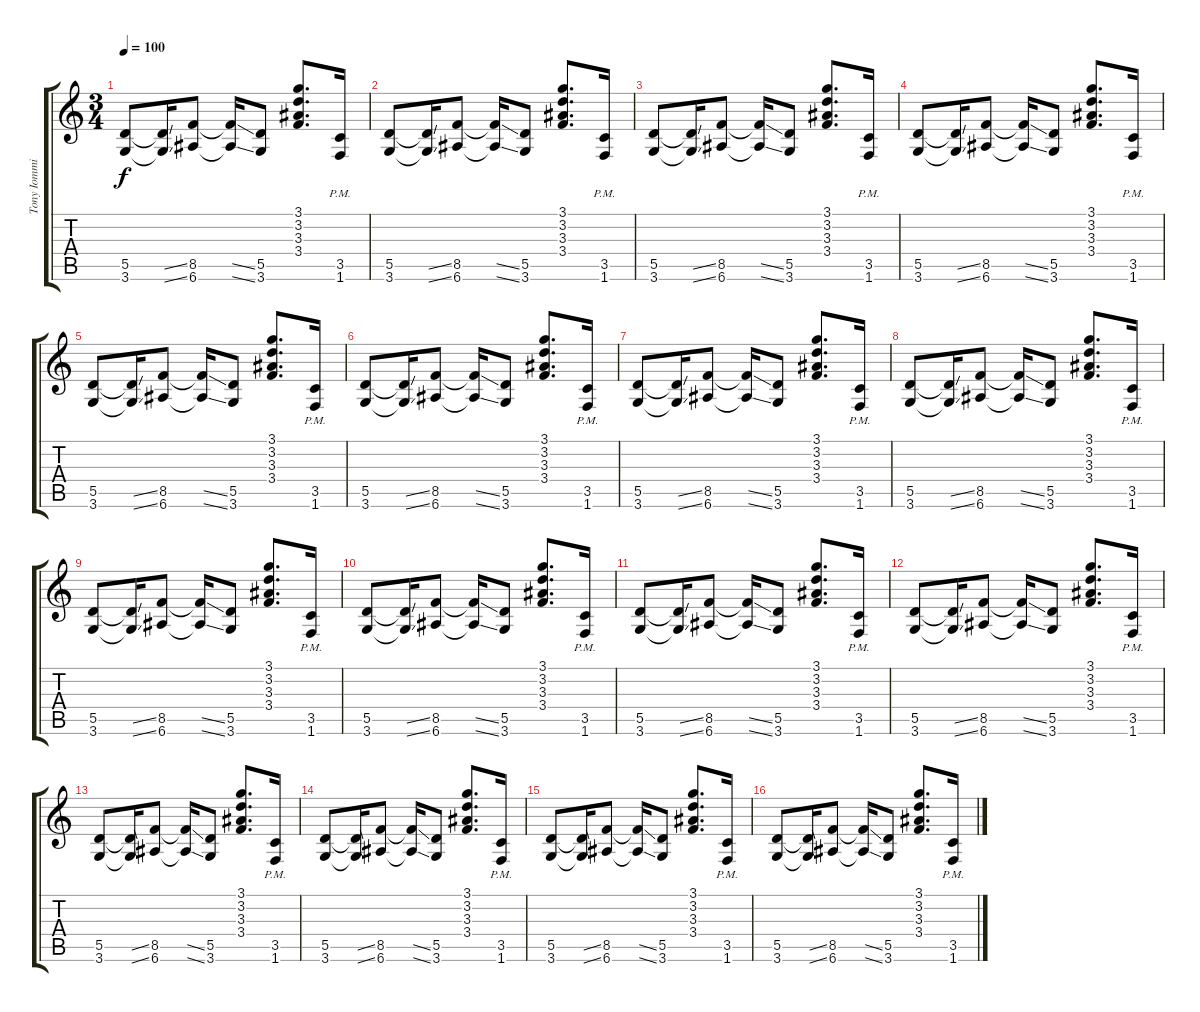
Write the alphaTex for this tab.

\track ("Tony Iommi - Guitar" "Tony Iommi") {instrument overdrivenguitar}
\staff {score tabs}
\tuning (E4 B3 G3 D3 A2 E2) {hide}
\ts (3 4)
\section ("" "")
\tempo 100
\clef g2
\ks c
(5.5 3.6).8{dy f} (5.5{ss t} 3.6{ss t}).16 (8.5 6.6).8 (8.5{ss t} 6.6{ss t}).16 (5.5 3.6).8 (3.1 3.2 3.3 3.4).8{d} (3.5{pm} 1.6{pm}).16 |
(5.5 3.6).8 (5.5{ss t} 3.6{ss t}).16 (8.5 6.6).8 (8.5{ss t} 6.6{ss t}).16 (5.5 3.6).8 (3.1 3.2 3.3 3.4).8{d} (3.5{pm} 1.6{pm}).16 |
(5.5 3.6).8 (5.5{ss t} 3.6{ss t}).16 (8.5 6.6).8 (8.5{ss t} 6.6{ss t}).16 (5.5 3.6).8 (3.1 3.2 3.3 3.4).8{d} (3.5{pm} 1.6{pm}).16 |
(5.5 3.6).8 (5.5{ss t} 3.6{ss t}).16 (8.5 6.6).8 (8.5{ss t} 6.6{ss t}).16 (5.5 3.6).8 (3.1 3.2 3.3 3.4).8{d} (3.5{pm} 1.6{pm}).16 |
(5.5 3.6).8 (5.5{ss t} 3.6{ss t}).16 (8.5 6.6).8 (8.5{ss t} 6.6{ss t}).16 (5.5 3.6).8 (3.1 3.2 3.3 3.4).8{d} (3.5{pm} 1.6{pm}).16 |
(5.5 3.6).8 (5.5{ss t} 3.6{ss t}).16 (8.5 6.6).8 (8.5{ss t} 6.6{ss t}).16 (5.5 3.6).8 (3.1 3.2 3.3 3.4).8{d} (3.5{pm} 1.6{pm}).16 |
(5.5 3.6).8 (5.5{ss t} 3.6{ss t}).16 (8.5 6.6).8 (8.5{ss t} 6.6{ss t}).16 (5.5 3.6).8 (3.1 3.2 3.3 3.4).8{d} (3.5{pm} 1.6{pm}).16 |
(5.5 3.6).8 (5.5{ss t} 3.6{ss t}).16 (8.5 6.6).8 (8.5{ss t} 6.6{ss t}).16 (5.5 3.6).8 (3.1 3.2 3.3 3.4).8{d} (3.5{pm} 1.6{pm}).16 |
(5.5 3.6).8 (5.5{ss t} 3.6{ss t}).16 (8.5 6.6).8 (8.5{ss t} 6.6{ss t}).16 (5.5 3.6).8 (3.1 3.2 3.3 3.4).8{d} (3.5{pm} 1.6{pm}).16 |
(5.5 3.6).8 (5.5{ss t} 3.6{ss t}).16 (8.5 6.6).8 (8.5{ss t} 6.6{ss t}).16 (5.5 3.6).8 (3.1 3.2 3.3 3.4).8{d} (3.5{pm} 1.6{pm}).16 |
(5.5 3.6).8 (5.5{ss t} 3.6{ss t}).16 (8.5 6.6).8 (8.5{ss t} 6.6{ss t}).16 (5.5 3.6).8 (3.1 3.2 3.3 3.4).8{d} (3.5{pm} 1.6{pm}).16 |
(5.5 3.6).8 (5.5{ss t} 3.6{ss t}).16 (8.5 6.6).8 (8.5{ss t} 6.6{ss t}).16 (5.5 3.6).8 (3.1 3.2 3.3 3.4).8{d} (3.5{pm} 1.6{pm}).16 |
(5.5 3.6).8 (5.5{ss t} 3.6{ss t}).16 (8.5 6.6).8 (8.5{ss t} 6.6{ss t}).16 (5.5 3.6).8 (3.1 3.2 3.3 3.4).8{d} (3.5{pm} 1.6{pm}).16 |
(5.5 3.6).8 (5.5{ss t} 3.6{ss t}).16 (8.5 6.6).8 (8.5{ss t} 6.6{ss t}).16 (5.5 3.6).8 (3.1 3.2 3.3 3.4).8{d} (3.5{pm} 1.6{pm}).16 |
(5.5 3.6).8 (5.5{ss t} 3.6{ss t}).16 (8.5 6.6).8 (8.5{ss t} 6.6{ss t}).16 (5.5 3.6).8 (3.1 3.2 3.3 3.4).8{d} (3.5{pm} 1.6{pm}).16 |
(5.5 3.6).8 (5.5{ss t} 3.6{ss t}).16 (8.5 6.6).8 (8.5{ss t} 6.6{ss t}).16 (5.5 3.6).8 (3.1 3.2 3.3 3.4).8{d} (3.5{pm} 1.6{pm}).16
